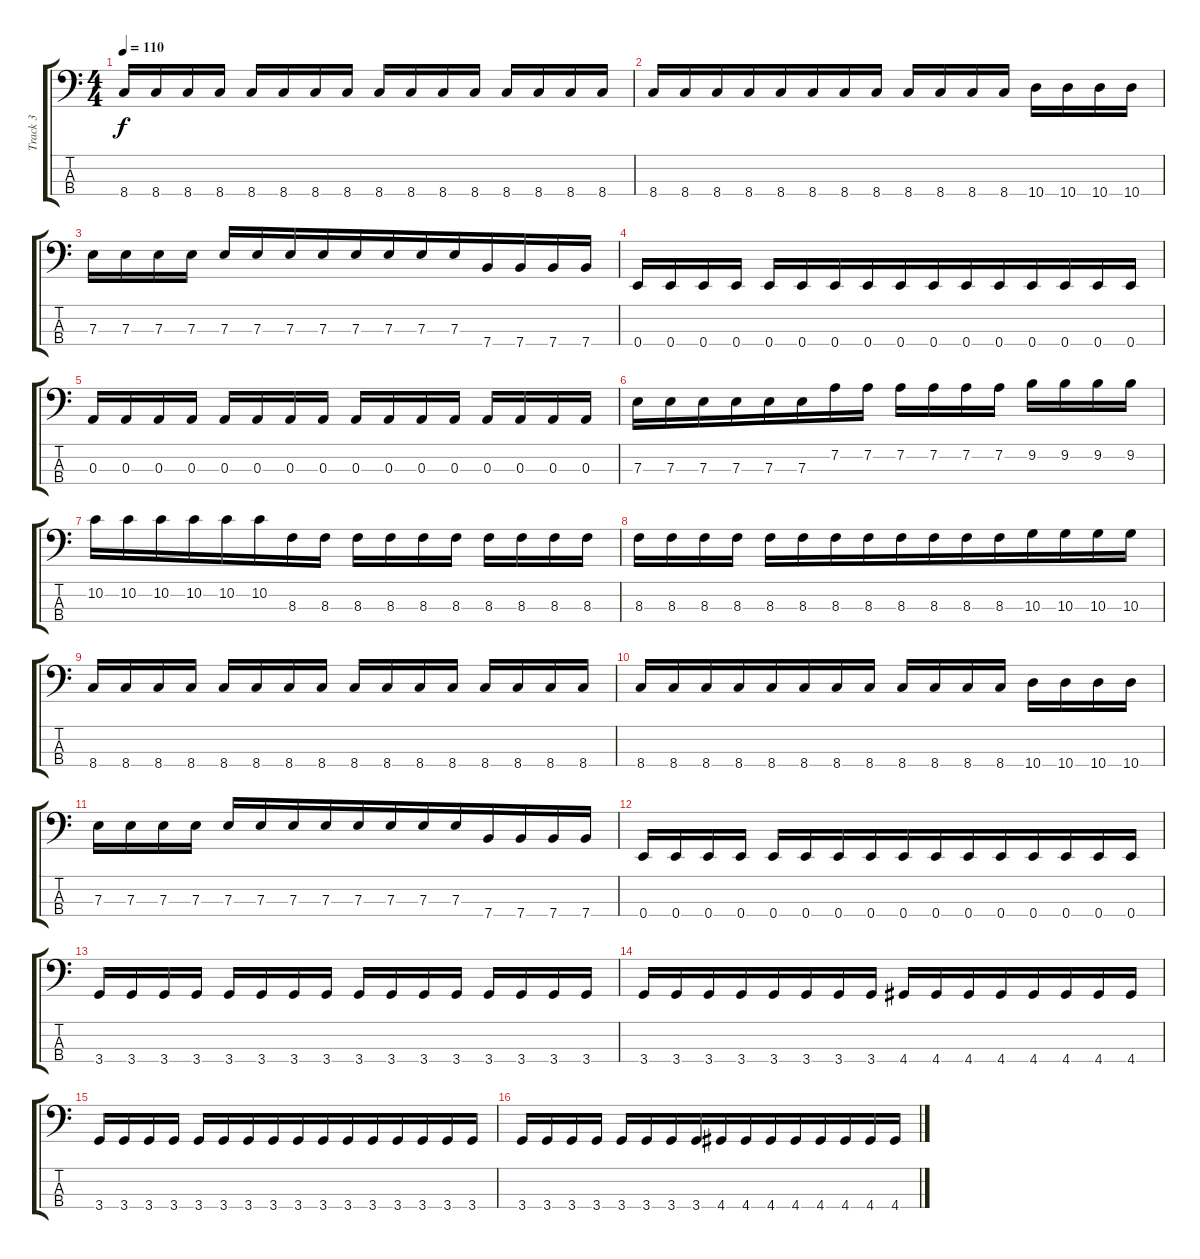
\track ("Track 3" "Track 3") {instrument electricbassfinger}
\staff {score tabs}
\tuning (G2 D2 A1 E1) {hide}
\ts (4 4)
\tempo 110
\clef f4
\ks c
8.4.16{dy f beam merge} 8.4.16{beam merge} 8.4.16 8.4.16 8.4.16 8.4.16 8.4.16 8.4.16 8.4.16{beam merge} 8.4.16{beam merge} 8.4.16 8.4.16 8.4.16{beam merge} 8.4.16 8.4.16{beam merge} 8.4.16 |
8.4.16{beam merge} 8.4.16{beam merge} 8.4.16 8.4.16{beam merge} 8.4.16 8.4.16 8.4.16 8.4.16 8.4.16{beam merge} 8.4.16{beam merge} 8.4.16 8.4.16 10.4.16 10.4.16 10.4.16 10.4.16 |
7.3.16 7.3.16 7.3.16 7.3.16 7.3.16{beam merge} 7.3.16{beam merge} 7.3.16 7.3.16{beam merge} 7.3.16 7.3.16 7.3.16{beam merge} 7.3.16{beam merge} 7.4.16 7.4.16{beam merge} 7.4.16{beam merge} 7.4.16 |
0.4.16 0.4.16 0.4.16 0.4.16 0.4.16 0.4.16 0.4.16 0.4.16{beam merge} 0.4.16{beam merge} 0.4.16 0.4.16 0.4.16{beam merge} 0.4.16 0.4.16 0.4.16{beam merge} 0.4.16 |
0.3.16{beam merge} 0.3.16 0.3.16{beam merge} 0.3.16 0.3.16{beam merge} 0.3.16 0.3.16 0.3.16 0.3.16 0.3.16{beam merge} 0.3.16 0.3.16 0.3.16 0.3.16 0.3.16 0.3.16 |
7.3.16 7.3.16{beam merge} 7.3.16 7.3.16{beam merge} 7.3.16{beam merge} 7.3.16 7.2.16 7.2.16 7.2.16{beam merge} 7.2.16 7.2.16 7.2.16 9.2.16{beam merge} 9.2.16 9.2.16{beam merge} 9.2.16 |
10.2.16 10.2.16 10.2.16 10.2.16{beam merge} 10.2.16 10.2.16 8.3.16{beam merge} 8.3.16 8.3.16{beam merge} 8.3.16 8.3.16 8.3.16 8.3.16{beam merge} 8.3.16{beam merge} 8.3.16 8.3.16 |
8.3.16 8.3.16 8.3.16 8.3.16 8.3.16{beam merge} 8.3.16{beam merge} 8.3.16{beam merge} 8.3.16{beam merge} 8.3.16 8.3.16 8.3.16{beam merge} 8.3.16{beam merge} 10.3.16 10.3.16 10.3.16 10.3.16 |
8.4.16{beam merge} 8.4.16{beam merge} 8.4.16 8.4.16 8.4.16 8.4.16 8.4.16 8.4.16 8.4.16{beam merge} 8.4.16{beam merge} 8.4.16 8.4.16 8.4.16{beam merge} 8.4.16 8.4.16{beam merge} 8.4.16 |
8.4.16{beam merge} 8.4.16{beam merge} 8.4.16 8.4.16{beam merge} 8.4.16 8.4.16 8.4.16 8.4.16 8.4.16{beam merge} 8.4.16{beam merge} 8.4.16 8.4.16 10.4.16 10.4.16 10.4.16 10.4.16 |
7.3.16 7.3.16 7.3.16 7.3.16 7.3.16{beam merge} 7.3.16{beam merge} 7.3.16 7.3.16{beam merge} 7.3.16 7.3.16 7.3.16{beam merge} 7.3.16{beam merge} 7.4.16 7.4.16{beam merge} 7.4.16{beam merge} 7.4.16 |
0.4.16 0.4.16 0.4.16 0.4.16 0.4.16 0.4.16 0.4.16 0.4.16{beam merge} 0.4.16{beam merge} 0.4.16 0.4.16 0.4.16{beam merge} 0.4.16 0.4.16 0.4.16{beam merge} 0.4.16 |
3.4.16{beam merge} 3.4.16{beam merge} 3.4.16 3.4.16 3.4.16 3.4.16{beam merge} 3.4.16 3.4.16 3.4.16{beam merge} 3.4.16{beam merge} 3.4.16{beam merge} 3.4.16 3.4.16 3.4.16{beam merge} 3.4.16 3.4.16 |
3.4.16{beam merge} 3.4.16{beam merge} 3.4.16{beam merge} 3.4.16{beam merge} 3.4.16 3.4.16{beam merge} 3.4.16 3.4.16 4.4.16 4.4.16{beam merge} 4.4.16{beam merge} 4.4.16{beam merge} 4.4.16 4.4.16 4.4.16 4.4.16 |
3.4.16{beam merge} 3.4.16{beam merge} 3.4.16 3.4.16 3.4.16 3.4.16 3.4.16 3.4.16{beam merge} 3.4.16{beam merge} 3.4.16 3.4.16 3.4.16{beam merge} 3.4.16{beam merge} 3.4.16 3.4.16 3.4.16 |
3.4.16 3.4.16 3.4.16 3.4.16 3.4.16 3.4.16{beam merge} 3.4.16 3.4.16{beam merge} 4.4.16{beam merge} 4.4.16 4.4.16 4.4.16{beam merge} 4.4.16 4.4.16 4.4.16{beam merge} 4.4.16
